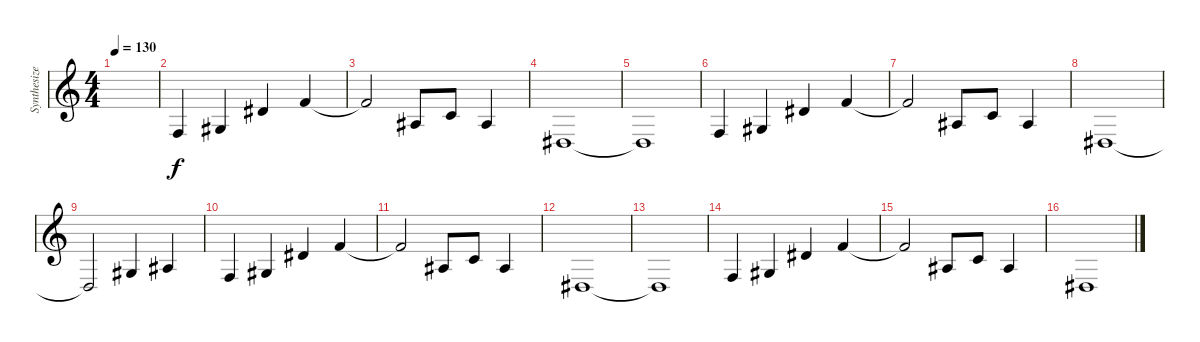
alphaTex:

\track ("Synthesizer" "Synthesize") {instrument fx1rain}
\staff {score}
\tuning (E4 B3 G3 D3 A2 E2 B1) {hide}
\ts (4 4)
\tempo 130
\clef g2
\ks c
|
3.4.4 1.3.4 4.2.4 1.1.4 |
1.1{t}.2 3.3.8 1.2.8 3.3.4 |
1.4.1 |
1.4{t}.1 |
3.4.4 1.3.4 4.2.4 1.1.4 |
1.1{t}.2 3.3.8 1.2.8 3.3.4 |
1.4.1 |
1.4{t}.2 1.3.4 3.3.4 |
3.4.4 1.3.4 4.2.4 1.1.4 |
1.1{t}.2 3.3.8 1.2.8 3.3.4 |
1.4.1 |
1.4{t}.1 |
3.4.4 1.3.4 4.2.4 1.1.4 |
1.1{t}.2 3.3.8 1.2.8 3.3.4 |
1.4.1
